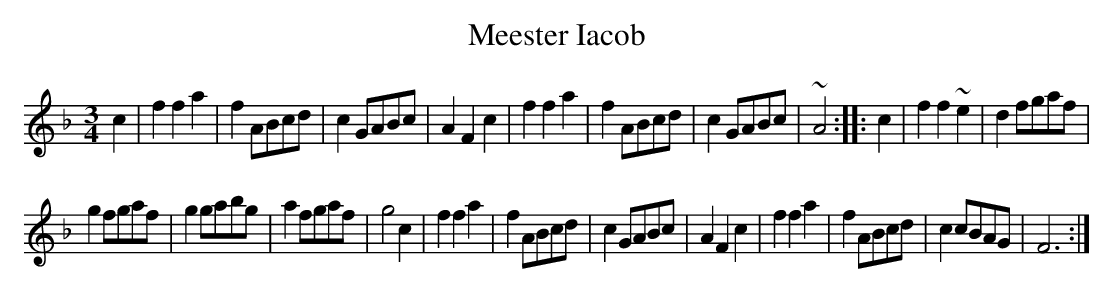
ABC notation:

X:1
T:Meester Iacob
M:3/4
K:Fmaj
c2|f2f2a2|f2ABcd|c2GABc|A2F2c2|f2f2a2|f2ABcd|c2GABc|~A4:||:c2|f2f2~e2|d2fgaf|
g2fgaf|g2gabg|a2fgaf|g4c2|f2f2a2|f2ABcd|c2GABc|A2F2c2|f2f2a2|f2ABcd|c2cBAG|F6:|
